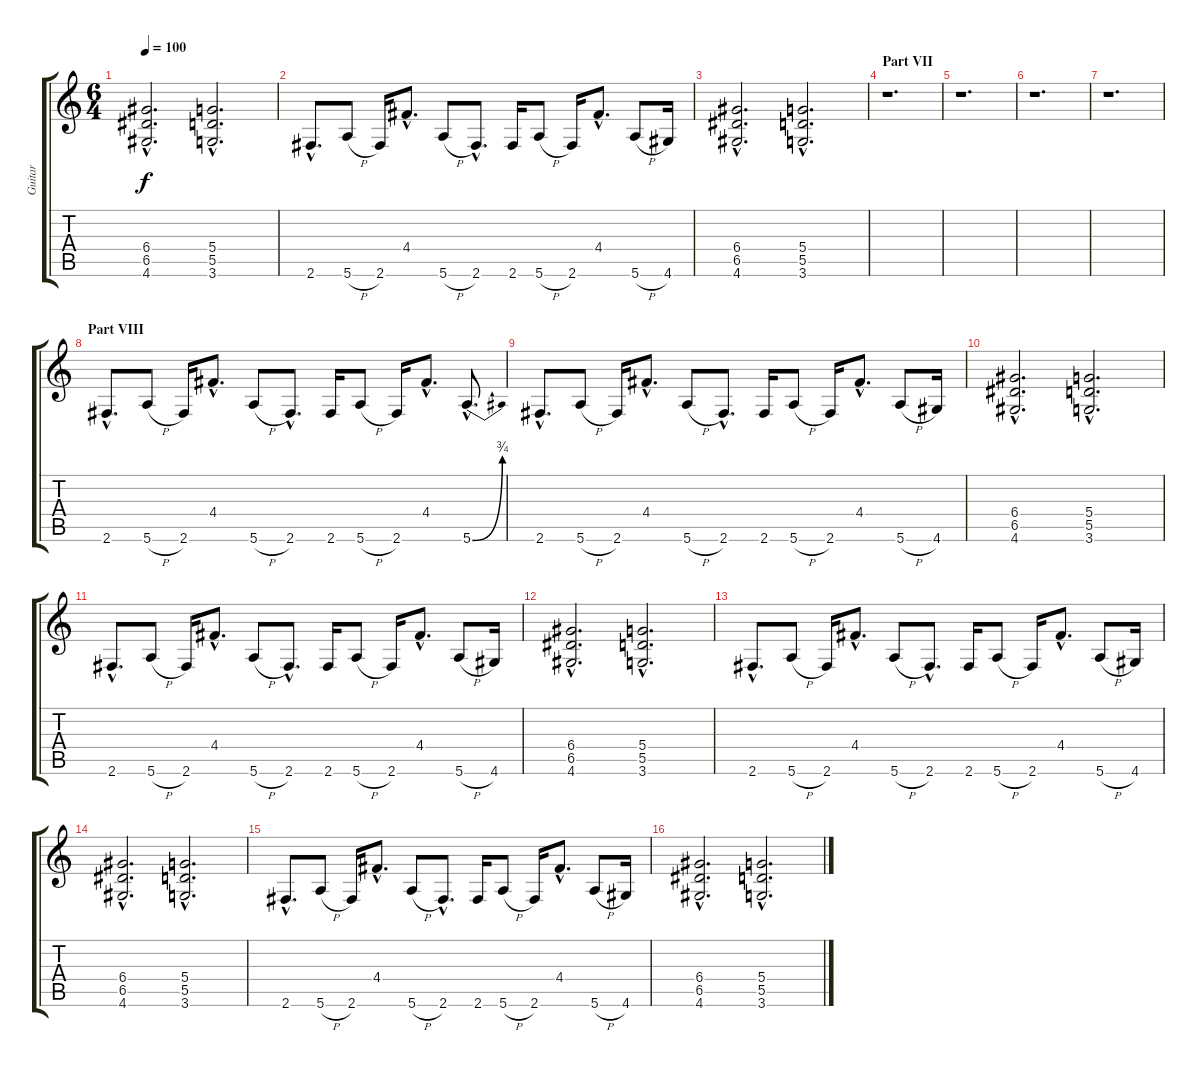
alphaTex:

\track ("Guitar" "Guitar") {instrument distortionguitar}
\staff {score tabs}
\tuning (E4 B3 G3 D3 A2 E2) {hide}
\ts (6 4)
\tempo 100
\clef g2
\ks c
(6.4{hac} 6.5{hac} 4.6{hac}).2{d dy f} (5.4{hac} 5.5{hac} 3.6{hac}).2{d} |
2.6{hac}.8{d} 5.6{h}.8 2.6.16 4.4{hac}.8{d} 5.6{h}.8 2.6{hac}.8{d} 2.6.16 5.6{h}.8 2.6.16 4.4{hac}.8{d} 5.6{h}.8 4.6.16 |
(6.4{hac} 6.5{hac} 4.6{hac}).2{d} (5.4{hac} 5.5{hac} 3.6{hac}).2{d} |
\section ("" "Part VII")
r.1{d} |
r.1{d} |
r.1{d} |
r.1{d} |
\section ("" "Part VIII")
2.6{hac}.8{d} 5.6{h}.8 2.6.16 4.4{hac}.8{d} 5.6{h}.8 2.6{hac}.8{d} 2.6.16 5.6{h}.8 2.6.16 4.4{hac}.8{d} 5.6{be (bend 0 0 60 3) hac}.8{d} |
2.6{hac}.8{d} 5.6{h}.8 2.6.16 4.4{hac}.8{d} 5.6{h}.8 2.6{hac}.8{d} 2.6.16 5.6{h}.8 2.6.16 4.4{hac}.8{d} 5.6{h}.8 4.6.16 |
(6.4{hac} 6.5{hac} 4.6{hac}).2{d} (5.4{hac} 5.5{hac} 3.6{hac}).2{d} |
2.6{hac}.8{d} 5.6{h}.8 2.6.16 4.4{hac}.8{d} 5.6{h}.8 2.6{hac}.8{d} 2.6.16 5.6{h}.8 2.6.16 4.4{hac}.8{d} 5.6{h}.8 4.6.16 |
(6.4{hac} 6.5{hac} 4.6{hac}).2{d} (5.4{hac} 5.5{hac} 3.6{hac}).2{d} |
2.6{hac}.8{d} 5.6{h}.8 2.6.16 4.4{hac}.8{d} 5.6{h}.8 2.6{hac}.8{d} 2.6.16 5.6{h}.8 2.6.16 4.4{hac}.8{d} 5.6{h}.8 4.6.16 |
(6.4{hac} 6.5{hac} 4.6{hac}).2{d} (5.4{hac} 5.5{hac} 3.6{hac}).2{d} |
2.6{hac}.8{d} 5.6{h}.8 2.6.16 4.4{hac}.8{d} 5.6{h}.8 2.6{hac}.8{d} 2.6.16 5.6{h}.8 2.6.16 4.4{hac}.8{d} 5.6{h}.8 4.6.16 |
(6.4{hac} 6.5{hac} 4.6{hac}).2{d} (5.4{hac} 5.5{hac} 3.6{hac}).2{d}
